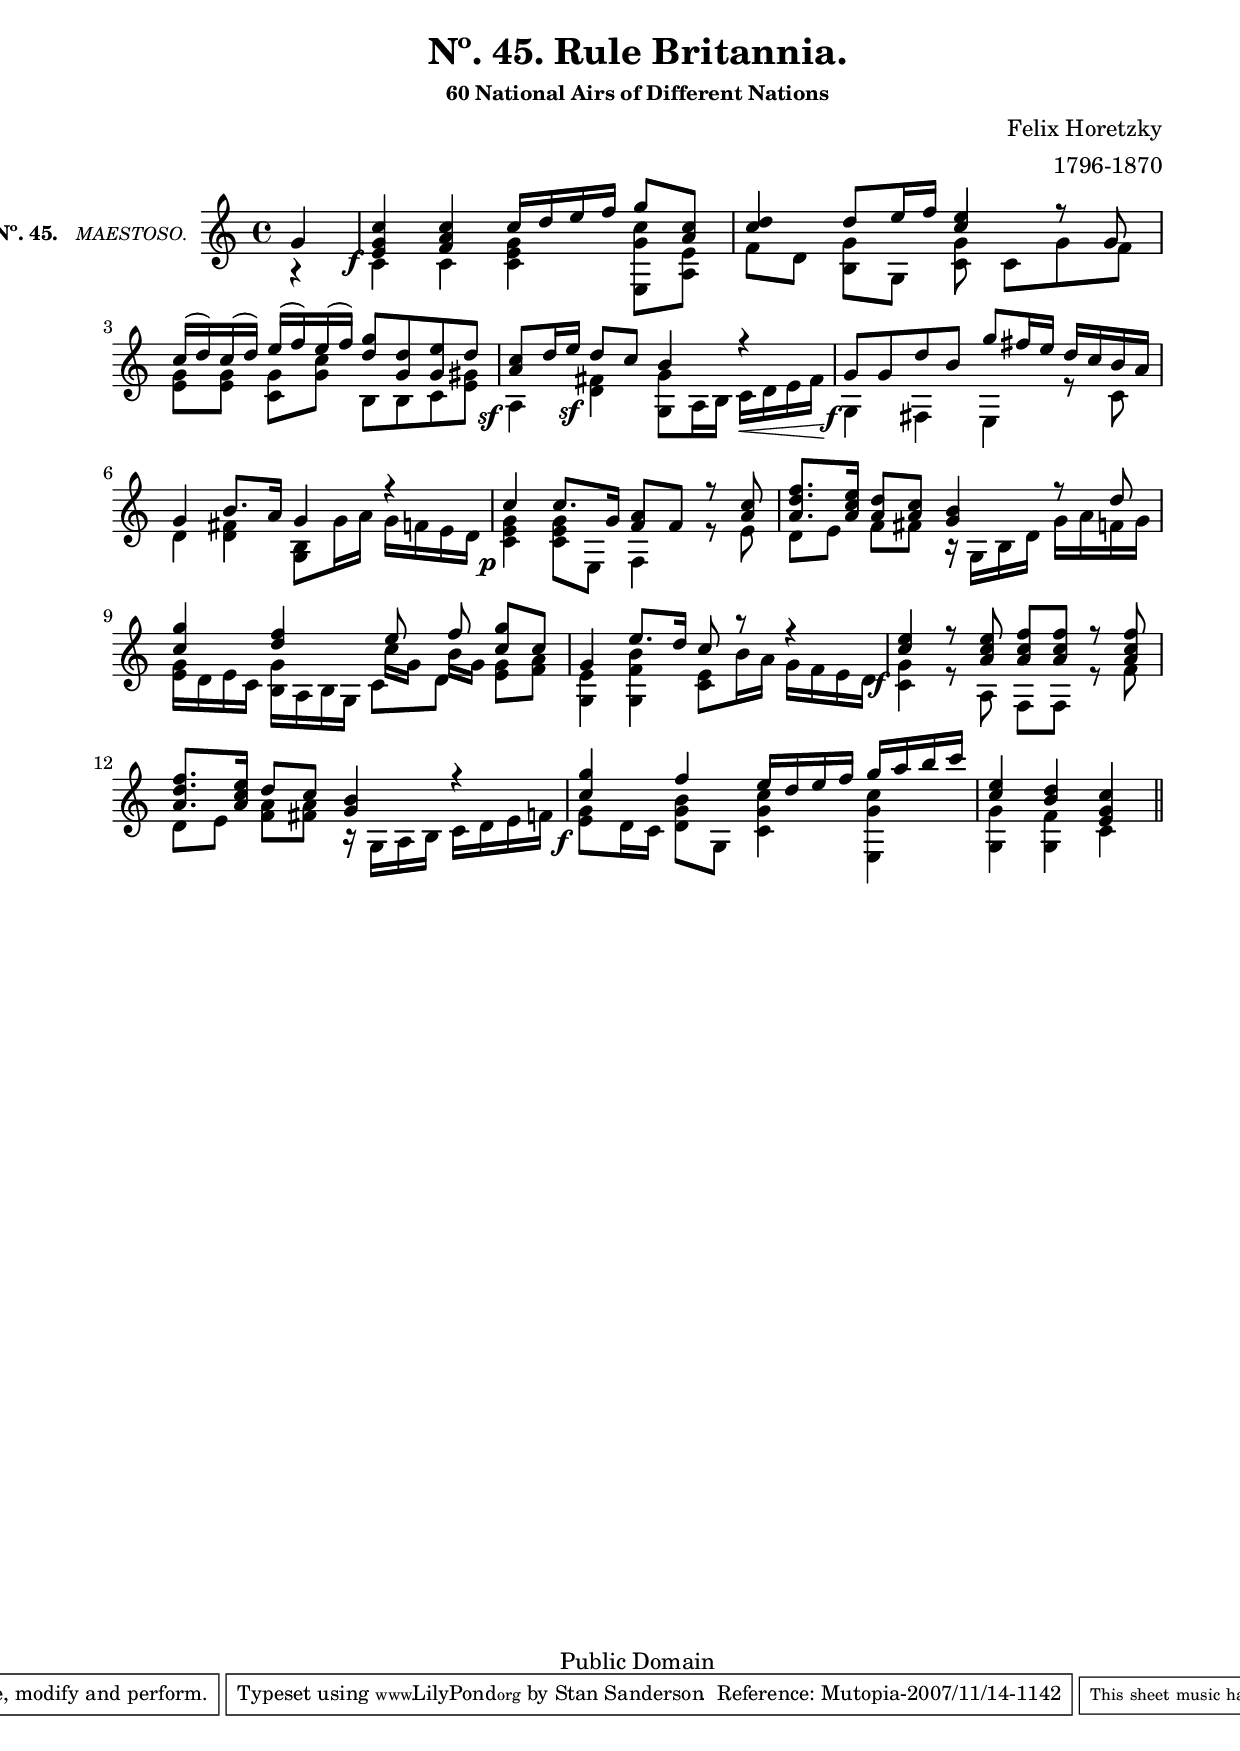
% Entered on Nov 10, 2007
\version "2.11.34"
%#(set-global-staff-size 17) 

\paper {
%	#(set-paper-size "a4")
%	#(set-paper-size "letter")
	left-margin = 0.75 \in
	line-width = 7.0 \in
	between-system-padding = #2.0
	between-system-space = #2.0
	ragged-last-bottom = ##t 
	ragged-bottom = ##f
}

\header {
	title = "Nº. 45. Rule Britannia."
	subtitle = ""
	subsubtitle = "60 National Airs of Different Nations"
	composer = \markup{\column \right-align 
	{\line {Felix Horetzky} 1796-1870}}
	meter = ""
% MUTOPIA
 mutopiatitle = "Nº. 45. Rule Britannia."
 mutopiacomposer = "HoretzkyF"
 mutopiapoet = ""
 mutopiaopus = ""
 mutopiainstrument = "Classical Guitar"
 date = "unk"
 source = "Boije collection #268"
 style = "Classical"
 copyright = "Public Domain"
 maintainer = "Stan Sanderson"
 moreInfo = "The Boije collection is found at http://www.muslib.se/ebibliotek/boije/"
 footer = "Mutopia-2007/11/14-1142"
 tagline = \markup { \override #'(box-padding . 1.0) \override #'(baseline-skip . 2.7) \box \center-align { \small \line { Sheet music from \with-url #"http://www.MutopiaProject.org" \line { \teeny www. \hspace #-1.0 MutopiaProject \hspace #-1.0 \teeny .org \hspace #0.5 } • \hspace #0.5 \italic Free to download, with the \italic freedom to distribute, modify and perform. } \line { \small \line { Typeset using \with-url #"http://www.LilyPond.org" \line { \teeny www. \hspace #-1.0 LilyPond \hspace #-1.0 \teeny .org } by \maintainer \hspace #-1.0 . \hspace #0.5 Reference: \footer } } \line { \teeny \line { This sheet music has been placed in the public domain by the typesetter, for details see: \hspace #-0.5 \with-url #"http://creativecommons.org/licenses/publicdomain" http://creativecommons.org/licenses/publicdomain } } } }
}

%%%%%%%%%%%%%%%%%%%%%%%%%%%%%%%%%%%%
%%
%% Source & comments
%%	
%%  	Felix Horetzky was born in Horyszów Ruski, Poland, January 1, 1796.
%%	Little is known about he came to the guitar. He traveled to Vienna
%%	to study under master guitarrist, Mauro Giuliani. He traveled
%%  	extensively in Europe as a concert performer and teacher. He wrote
%%  	between 100 and 150 pieces for the guitar. He died in Edinburgh
%%  	on October 6, 1870.
%%
%%	This piece is from #268, "60 National Airs of Different Nations",
%%	in the Boije collection and is in the public domain.
%%	
%%	<http://www.muslib.se/ebibliotek/boije/>
%%	Publisher: Chappell (London), no date given.
%%
%%	Carl Boije (1849-1923) was an amateur guitarist whose vast collection
%%	was donated to the State Library of Sweden after his death.
%%
%%	The dynamic markings for the most part follow the original score; obvious
%%	notation errors have been corrected.
%%
%%%%%%%%%%%%%%%%%%%%%%%%%%%%%%%%%%%%

\include "english.ly"

%%%% shortcuts

dol = \markup { \smaller\italic "dolce."}
cres = \markup{\smaller\italic"cresc:"}
cress = \markup{\tiny\smaller\italic"cresc:"}
espr = \markup{\smaller\italic"espres:"}
rit = \markup{\smaller\italic"ritard:"}
atem = \markup{\smaller\italic"a tempo:"}
smz = \markup{\smaller\italic"smorz:"} % smorzando
showTup = { \override TupletNumber #'transparent = ##f
		\override TupletBracket #'transparent = ##f }
hideTup = { \override TupletNumber #'transparent = ##t
		\override TupletBracket #'transparent = ##t }
seg = \markup {\smaller \smaller \musicglyph #"scripts.segno"}
cod = \markup {\smaller \vcenter "to" \hspace #0.7 \smaller \vcenter \musicglyph #"scripts.coda"}
toseg = \markup { \bold \vcenter "to" \hspace #0.7 \vcenter \smaller \musicglyph #"scripts.segno" }
fin = \markup {\smaller \smaller \bold \italic "Fine."}		
I = \once \override NoteColumn #'ignore-collision = ##t
sdu = \once \override Stem #'direction = #UP
sdd = \once \override Stem #'direction = #DOWN

%% End shortcuts


%%%%%%%%%%
%% Reminders
%
%    \once \override DynamicText #'extra-offset = #'(-3.75 . 5.5)
%    \once \override TextScript #'extra-offset = #'( 0.8 . -2.3 )
%    \once \override Stem #'length-fraction = #0.8
%    \once \override Beam #'positions = #'(-2.2 . -3.0)
%
%%%%%%%%%%

upper = \relative c''{
	\set Staff.instrumentName=\markup{ \center-align 
	{\smaller\bold "Nº. 45.  " \smaller\smaller\italic "MAESTOSO.  " 
	}}
	\partial 4*1 g4 |
	<c g e> <c a f> c16 d e f g8 <c, a> |
	<d c>4 d8[ e16 f] <e c>4 r8 g, |
	c16( d) c( d) e( f) e( f) <g d>8[ <d g,> <e g,> d] |
	<c a>8[ d16 e] d8 c b4 r |
	g8 g d' b g'[ fs16 e] d c b a |
	g4 b8. a16 g4 r |
	c4 c8. g16 <a f>8 f r <c'a> |
	<f d a>8. <e c a>16 <d a>8 <c a> <b g>4 r8 d |
	<g c,>4 <f d> <<{e8 f}\\
	{\override Beam #'positions = #'(-2.0 . -2.7)
		c16[ g] b[ g]}>> <g' c,>8 c, |
	g4 e'8. d16 c8 r r4 |
	<e c>4 r8 <e c a>8 <f c a> <f c a> r <f c a> |
	<f d a>8. <e c a>16 d8 c <b g>4 r |
	<g' c,> f e16 d e f g a b c |
	<e, c>4 <d b> <c g e>	
}


lower = \relative c' { 
	\override Staff.NoteCollision 
	#'merge-differently-headed = ##t
	\set fingeringOrientations = #'(left)
	\partial 4*1 r4 |
	 \once \override DynamicText #'extra-offset = #'(-2.5 . 2.5)
	 c_\f c <g' e c> <c g e,>8 <e, a,> |
	 f[ d] <g b,>[ g,] <g' c,> c,[ g' f] |
	 <g e>[ <g e>] <g c,>[ <g c>] b, b c <gs' e> |
	 \once \override DynamicText #'extra-offset = #'(-2.7 . 2.5)
	 a,4_\sf \once \override DynamicText #'extra-offset = #'(-2.7 . 1.5)
	 	<fs' d>_\sf <g g,>8 a,16 b c_\< d e fs\! |
	\once \override DynamicText #'extra-offset = #'(-2.0 . 1.7)
	g,4_\f fs e r8 c' |
	d4 <fs d> <b, g>8 g'16 a g f e d |
	\once \override DynamicText #'extra-offset = #'(-2.0 . 1.5)
	<g e c>4_\p <g e c>8 e, f4 r8 e' |
	d8[ e] f[ fs] r16 g, b d g a f g |
	<g e> d e c <g' b,> a, b g c8[ d] <g e>[ <a f>] |
	<e g,>4 <b' f g,>4 <e, c>8 b'16 a g f e d |
	\once \override DynamicText #'extra-offset = #'(-2.5 . 2.5)
	<g c,>4_\f r8 a, f f r f' |
	d[ e] <a f>[ <a fs>] r16 g, a b c d e f |
	\once \override DynamicText #'extra-offset = #'(-2.3 . 3.0)
	<g e>8_\f d16 c <b' g d>8 g, <c' g c,>4 <c g e,> |
	<g g,> <f g,> c
}

staffClassicalGuitar = \new Staff  {
		\time 4/4
		\key c \major
		\set Staff.connectArpeggios = ##t
		\set Staff.midiInstrument="acoustic guitar (nylon)"
		<<
			\new Voice = A { \voiceOne  \upper }
			\new Voice = C { \voiceFour  \lower }
		>>
		\bar "||"   %%  "|."
}

\score { 
		<<
			\staffClassicalGuitar
		>>
		}
		
\layout  {\context {
   \Staff
   \consists Span_arpeggio_engraver
 } }

\score {
	\unfoldRepeats
	\staffClassicalGuitar
	\midi {
		\context {
			\Score
			tempoWholesPerMinute = #(ly:make-moment 72 4)
		}
		\context {
			\Voice
			\remove "Dynamic_performer"
	    }
    }
}
